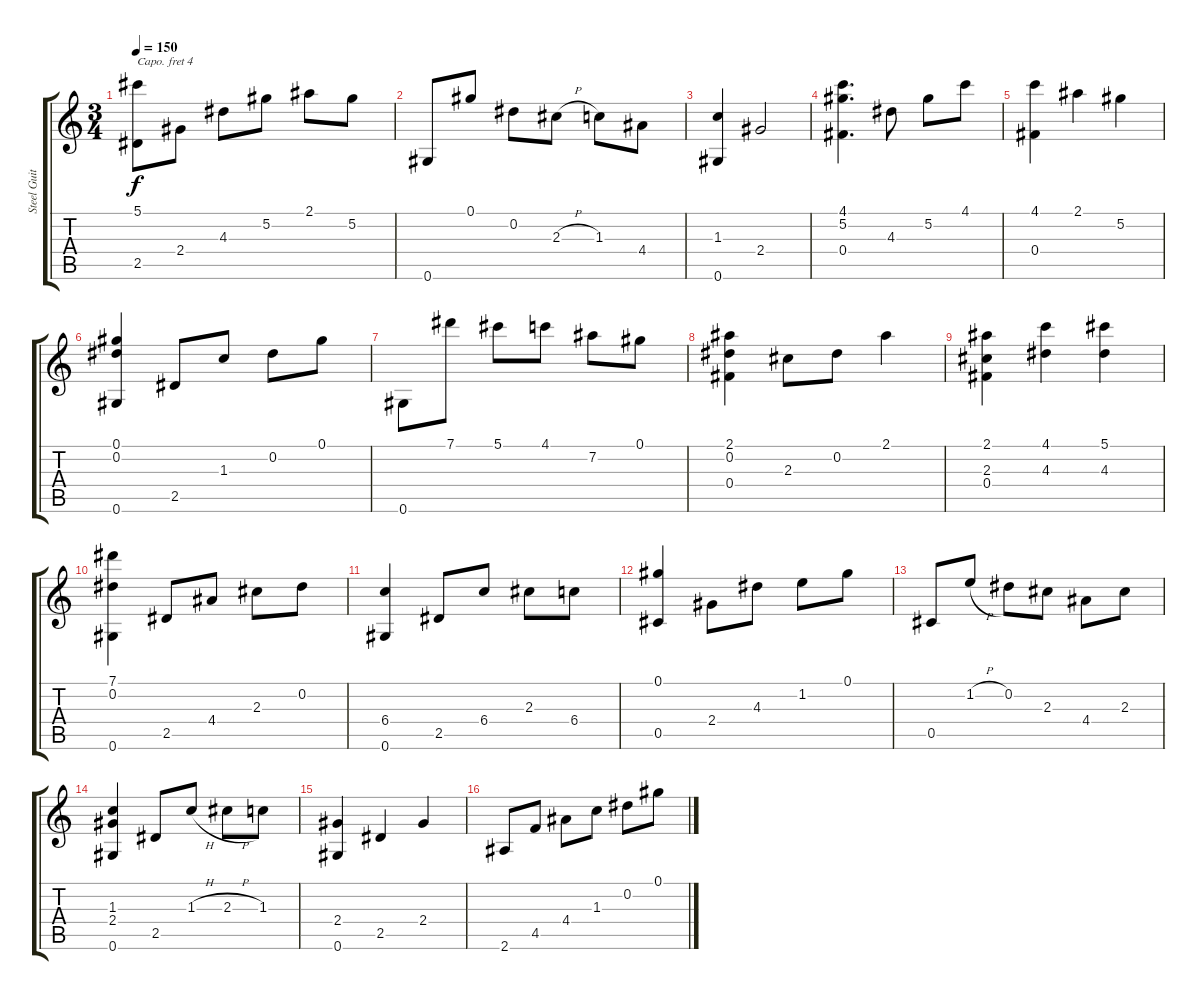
\track ("Steel Guitar" "Steel Guit") {instrument acousticguitarsteel}
\staff {score tabs}
\capo 4
\tuning (E4 B3 G3 D3 A2 E2) {hide}
\ts (3 4)
\tempo 150
\clef g2
\ks c
(5.1 2.5).8{dy f} 2.4.8 4.3.8 5.2.8 2.1.8 5.2.8 |
0.6.8 0.1.8 0.2.8 2.3{h}.8 1.3.8 4.4.8 |
(1.3 0.6).4 2.4.2 |
(4.1 5.2 0.4).4{d} 4.3.8 5.2.8 4.1.8 |
(4.1 0.4).4 2.1.4 5.2.4 |
(0.1 0.2 0.6).4 2.5.8 1.3.8 0.2.8 0.1.8 |
0.6.8 7.1.8 5.1.8 4.1.8 7.2.8 0.1.8 |
(2.1 0.2 0.4).4 2.3.8 0.2.8 2.1.4 |
(2.1 2.3 0.4).4 (4.1 4.3).4 (5.1 4.3).4 |
(7.1 0.2 0.6).4 2.5.8 4.4.8 2.3.8 0.2.8 |
(6.4 0.6).4 2.5.8 6.4.8 2.3.8 6.4.8 |
(0.1 0.5).4 2.4.8 4.3.8 1.2.8 0.1.8 |
0.5.8 1.2{h}.8 0.2.8 2.3.8 4.4.8 2.3.8 |
(1.3 2.4 0.6).4 2.5.8 1.3{h}.8 2.3{h}.8 1.3.8 |
(2.4 0.6).4 2.5.4 2.4.4 |
2.6.8 4.5.8 4.4.8 1.3.8 0.2.8 0.1.8
